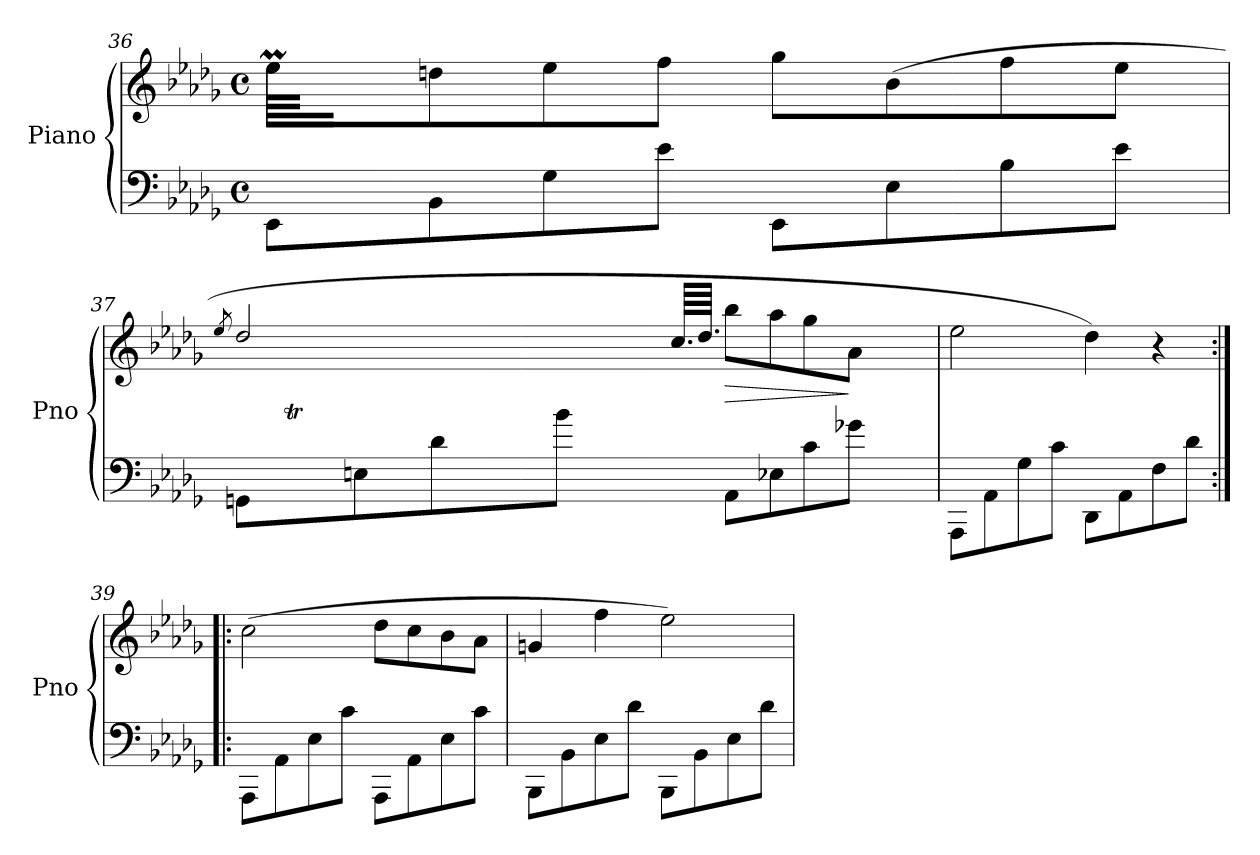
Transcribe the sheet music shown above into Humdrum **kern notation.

**kern	**kern	**dynam
*part1	*part1	*part1
*staff2	*staff1	*staff1/2
*I"Piano	*	*
*I'Pno	*	*
!!LO:LB:g=z
*clefF4	*clefG2	*
*k[b-e-a-d-g-]	*k[b-e-a-d-g-]	*
*M4/4	*M4/4	*
*met(c)	*met(c)	*
=36	=36	=36
*	*^	*
8EE-\L	8ee-M\L	64ee-LLLL	.
.	.	64ffJJyy	.
.	.	16.ee-JJyy	.
8BB-\	8ddn\	2..ryy	.
8G-\	8ee-\	.	.
8e-\J	8ff\J	.	.
8EE-\L	8gg-\L	.	.
8E-\	(>8b-\	.	.
8B-\	8ff\	.	.
8e-\J	8ee-\J	.	.
=37	=37	=37	=37
.	8qee-/	.	.
8GGn\L	2dd-/	64ccLLLLyy	.
.	.	64dd-yy	.
.	.	64ee-TJyy	.
.	.	32dd-yy	.
.	.	32ee-yy	.
.	.	32dd-yy	.
8En\	.	.	.
.	.	32ee-yy	.
.	.	32dd-yy	.
.	.	32ee-yy	.
.	.	32dd-yy	.
8d-\	.	.	.
.	.	32ee-yy	.
.	.	64dd-Lyy	.
.	.	64ee-yy	.
.	.	64dd-yy	.
.	.	64ee-yy	.
.	.	64dd-yy	.
8b-\J	.	64ee-yy	.
.	.	64dd-yy	.
.	.	64ee-yy	.
.	.	64dd-TTTyy	.
.	.	64ee-yy	.
.	.	64dd-JJJJyy	.
*	*	*Xtuplet	*
.	.	96.cc/LL	.
.	.	96.dd-/JJ	.
!	!	!	!LO:HP:b
8AA-\L	8bb-\L	24..ryy	>
.	.	4ryy	.
8E-X\	8aa-\	.	.
8c\	8gg-\	.	.
.	.	8ryy	.
8g-X\J	8a-\J	.	]
.	.	32ryy	.
*	*v	*v	*
!!LO:PB:g=z
=38	=38	=38
8AAA-\L	2ee-\	.
8AA-\	.	.
8G-\	.	.
8c\J	.	.
8DD-\L	4dd-\)	.
8AA-\	.	.
8F\	4r	.
8d-\J	.	.
!!LO:PB:g=z
=39:|!|:	=39:|!|:	=39:|!|:
8AAA-\L	(2cc\	.
8AA-\	.	.
8E-\	.	.
8c\J	.	.
8AAA-\L	8dd-\L	.
8AA-\	8cc\	.
8E-\	8b-\	.
8c\J	8a-\J	.
=40	=40	=40
!	!	!LO:DY:b
8BBB-\L	4gn/	other-dynamics
8BB-\	.	.
8E-\	4ff\	.
8d-\J	.	.
8BBB-\L	2ee-\)	.
8BB-\	.	.
8E-\	.	.
8d-\J	.	.
=	=	=
*-	*-	*-
